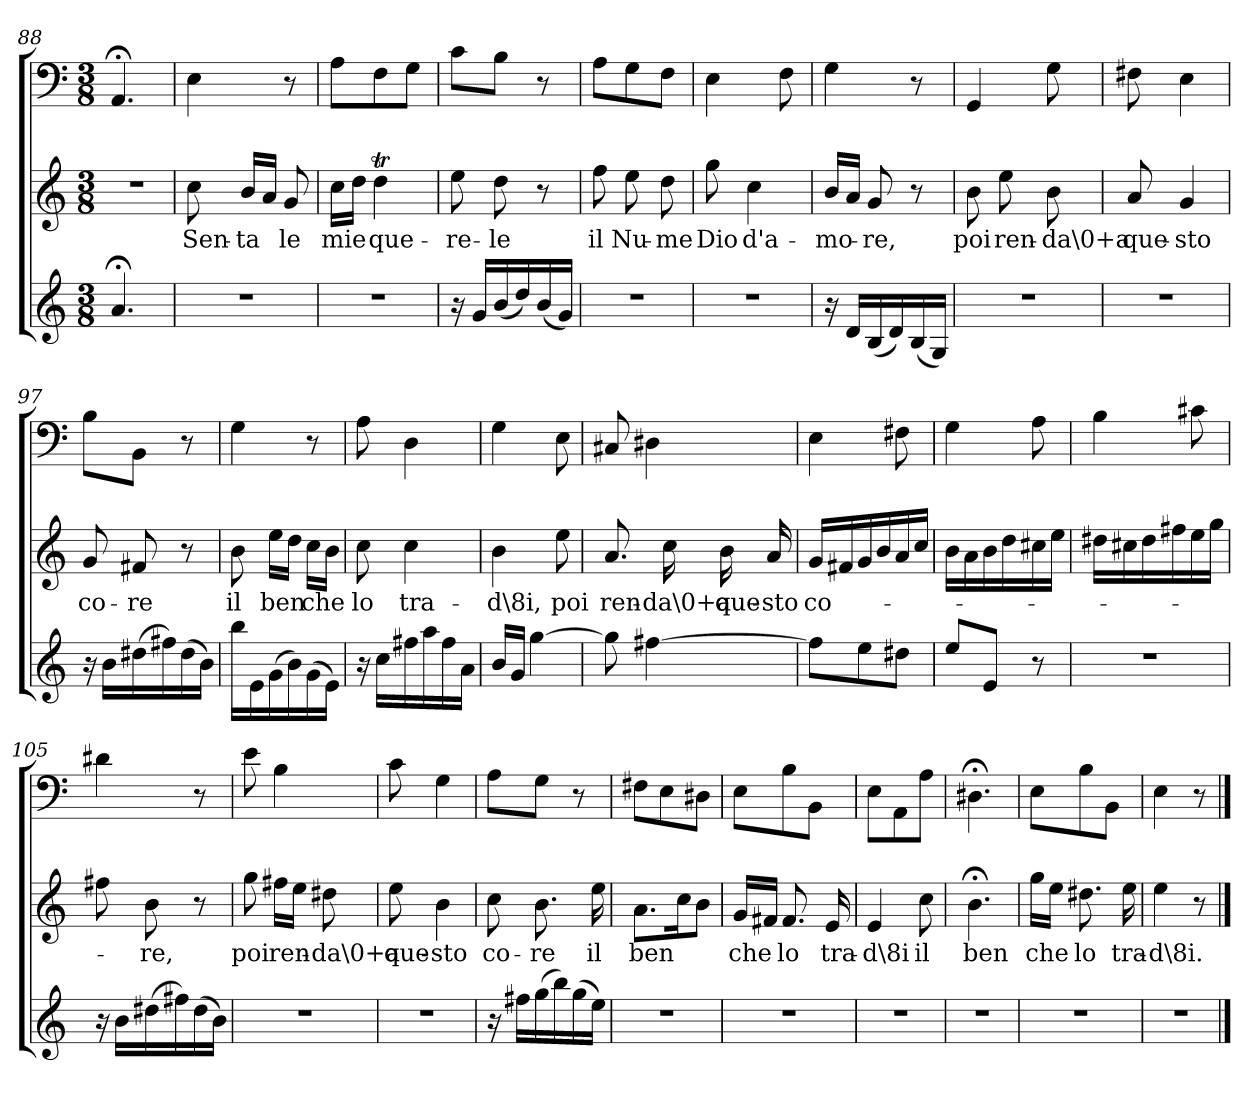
**kern	**kern	**text	**kern
*part3	*part2	*part2	*part1
*staff3	*staff2	*staff2	*staff1
*clefG2	*clefG2	*	*clefF4
*k[]	*k[]	*	*k[]
*a:	*a:	*	*a:
*M3/8	*M3/8	*	*M3/8
=88	=88	=88	=88
4.a;</	4.r	.	4.AA;</
=89	=89	=89	=89
4.r	8cc\	Sen-	4E\
.	16b/LL	-ta	.
.	16a/JJ	.	.
.	8g/	le	8r
=90	=90	=90	=90
4.r	16cc\LL	mie	8A\L
.	16dd\JJ	.	.
.	4ddT\	que-	8F\
.	.	.	8G\J
=91	=91	=91	=91
16r	8ee\	-re-	8c\L
16g/LL	.	.	.
(16b/	8dd\	-le	8B\J
16dd/)	.	.	.
(16b/	8r	.	8r
16g/JJ)	.	.	.
=92	=92	=92	=92
4.r	8ff\	il	8A\L
.	8ee\	Nu-	8G\
.	8dd\	-me	8F\J
=93	=93	=93	=93
4.r	8gg\	Dio	4E\
.	4cc\	d'a-	.
.	.	.	8F\
=94	=94	=94	=94
16r	16b/LL	-mo-	4G\
16d/LL	16a/JJ	.	.
(16B/	8g/	-re,	.
16d/)	.	.	.
(16B/	8r	.	8r
16G/JJ)	.	.	.
=95	=95	=95	=95
4.r	8b\	poi	4GG/
.	8ee\	ren-	.
.	8b\	-da\0+a	8G\
=96	=96	=96	=96
4.r	8a/	que-	8F#X\
.	4g/	-sto	4E\
=97	=97	=97	=97
16r	8g/	co-	8B\L
16b\LL	.	.	.
(16dd#X\	8f#X/	-re	8BB\J
16ff#X\)	.	.	.
(16dd#\	8r	.	8r
16b\JJ)	.	.	.
=98	=98	=98	=98
16bb\LL	8b\	il	4G\
16e\	.	.	.
(16g\	16ee\LL	ben	.
16b\)	16dd\JJ	.	.
(16g\	16cc\LL	che	8r
16e\JJ)	16b\JJ	.	.
=99	=99	=99	=99
16r	8cc\	lo	8A\
16cc\LL	.	.	.
16ff#X\	4cc\	tra-	4D\
16aa\	.	.	.
16ff#\	.	.	.
16a\JJ	.	.	.
=100	=100	=100	=100
16b/LL	4b\	-d\8i,	4G\
16g/JJ	.	.	.
[4gg\	.	.	.
.	8ee\	poi	8E\
=101	=101	=101	=101
8gg\]	8.a/	ren-	8C#X/
[4ff#X\	.	.	4D#X\
.	16cc\	-da\0+a	.
.	16b\	que-	.
.	16a/	-sto	.
=102	=102	=102	=102
8ff#\L]	16g/LL	co-	4E\
.	16f#X/	.	.
8ee\	16g/	.	.
.	16b/	.	.
8dd#X\J	16a/	.	8F#X\
.	16cc/JJ	.	.
=103	=103	=103	=103
8ee/L	16b\LL	.	4G\
.	16a\	.	.
8e/J	16b\	.	.
.	16dd\	.	.
8r	16cc#X\	.	8A\
.	16ee\JJ	.	.
=104	=104	=104	=104
4.r	16dd#X\LL	.	4B\
.	16cc#X\	.	.
.	16dd#\	.	.
.	16ff#X\	.	.
.	16ee\	.	8c#X\
.	16gg\JJ	.	.
=105	=105	=105	=105
16r	8ff#X\	.	4d#X\
16b\LL	.	.	.
(16dd#X\	8b\	-re,	.
16ff#X\)	.	.	.
(16dd#\	8r	.	8r
16b\JJ)	.	.	.
=106	=106	=106	=106
4.r	8gg\	poi	8e\
.	16ff#X\LL	ren-	4B\
.	16ee\JJ	.	.
.	8dd#X\	-da\0+a	.
=107	=107	=107	=107
4.r	8ee\	que-	8c\
.	4b\	-sto	4G\
=108	=108	=108	=108
16r	8cc\	co-	8A\L
16ff#X\LL	.	.	.
(16gg\	8.b\	-re	8G\J
16bb\)	.	.	.
(16gg\	.	.	8r
16ee\JJ)	16ee\	il	.
=109	=109	=109	=109
4.r	8.a\L	ben	8F#X\L
.	.	.	8E\
.	16cc\K	.	.
.	8b\J	.	8D#X\J
=110	=110	=110	=110
4.r	16g/LL	che	8E\L
.	16f#X/JJ	.	.
.	8.f#/	lo	8B\
.	.	.	8BB\J
.	16e/	tra-	.
=111	=111	=111	=111
4.r	4e/	-d\8i	8E\L
.	.	.	8AA\
.	8cc\	il	8A\J
=112	=112	=112	=112
4.r	4.b;<\	ben	4.D#X;<\
=113	=113	=113	=113
4.r	16gg\LL	che	8E\L
.	16ee\JJ	.	.
.	8.dd#X\	lo	8B\
.	.	.	8BB\J
.	16ee\	tra-	.
=114	=114	=114	=114
4.r	4ee\	-d\8i.	4E\
.	8r	.	8r
==	==	==	==
*-	*-	*-	*-
